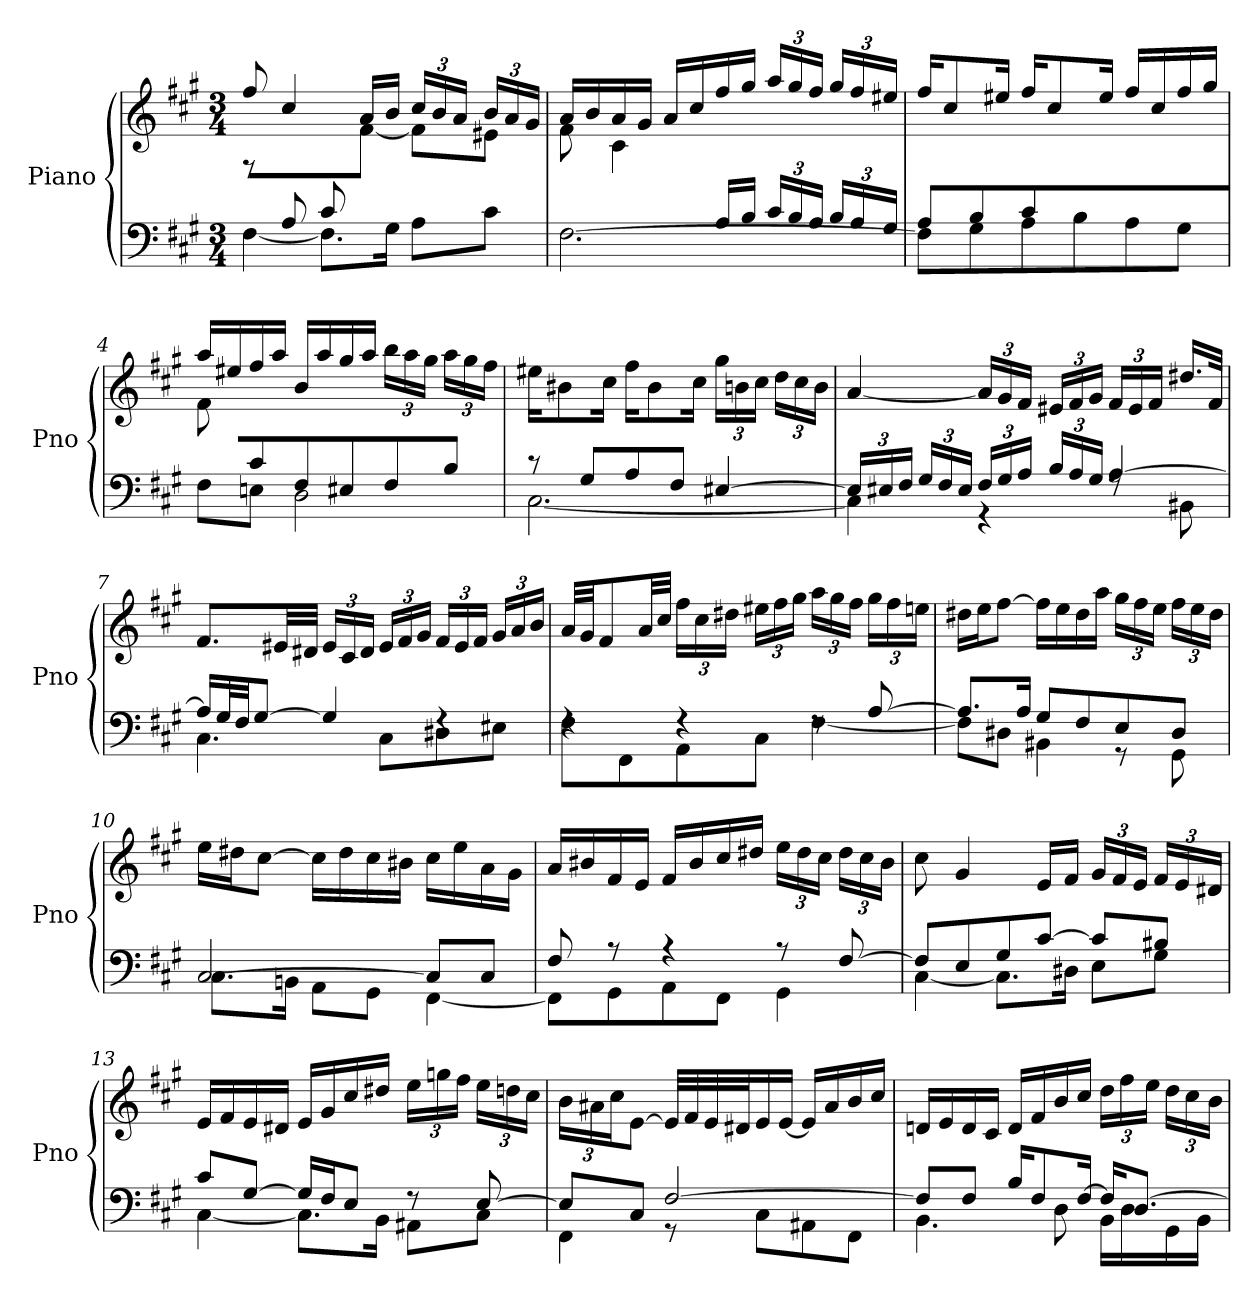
**kern	**kern
*part1	*part1
*staff2	*staff1
*I"Piano	*
*I'Pno	*
*clefF4	*clefG2
*k[f#c#g#]	*k[f#c#g#]
*M3/4	*M3/4
=1	=1
*^	*^
8ryy	[4F#\	8ff#/	8rF
8A/L	.	4cc#/	4ryy
8c#/	8.F#\L]	.	.
4.ryy	.	16a/LL	[8f#\J
.	16G#\Jk	16b/JJ	.
*	*	*Xbrackettup	*
.	8A\L	24cc#/LL	8f#\L]
.	.	24b/	.
.	.	24a/JJ	.
.	8c#\J	24b/LL	8e#X\J
.	.	24a/	.
.	.	24g#/JJ	.
=2	=2	=2	=2
[2.F#\	4.ryy	16a/LL	8f#\
.	.	16b/	.
.	.	16a/	4c#\
.	.	16g#/JJ	.
.	.	16a/LL	.
.	.	16cc#/	.
.	16A/LL	16ff#/	4.ryy
.	16B/JJ	16gg#/JJ	.
*	*Xbrackettup	*	*
.	24c#/LL	24aa/LL	.
.	24B/	24gg#/	.
.	24A/JJ	24ff#/JJ	.
.	24B/LL	24gg#/LL	.
.	24A/	24ff#/	.
.	24G#/JJ	24ee#X/JJ	.
=3	=3	=3	=3
8A/L	8F#\L]	16ff#/KL	4.ryy
.	.	8cc#/	.
8B/	8G#\	.	.
.	.	16ee#X/Jk	.
8c#/	8A\	16ff#/KL	.
.	.	8cc#/	.
4.ryy	8B\	.	8g#\
.	.	16ee#/Jk	.
.	8A\	16ff#/LL	8f#\
.	.	16cc#/	.
.	8G#\J	16ff#/	8e#X\J
.	.	16gg#/JJ	.
!!LO:LB:g=z	!!
=4	=4	=4	=4
8ryy	8F#\L	16aa/LL	8f#\L
.	.	16ee#X/	.
8c#/	8En\J	16ff#/	2ryy
.	.	16aa/JJ	.
8F#/	2D\	16b/LL	.
.	.	16aa/	.
8E#X/	.	16gg#/	.
.	.	16aa/JJ	.
8F#/	.	24bb\LL	.
.	.	24aa\	.
.	.	24gg#\JJ	.
8B/J	.	24aa\LL	8ryy
.	.	24gg#\	.
.	.	24ff#\JJ	.
*	*	*v	*v
=5	=5	=5
8r	[2.C#\	16ee#X\KL
.	.	8b#X\
8G#/L	.	.
.	.	16cc#\Jk
8A/	.	16ff#\KL
.	.	8b#\
8F#/J	.	.
.	.	16cc#\Jk
[4E#X/	.	24gg#\LL
.	.	24bn\
.	.	24cc#\JJ
.	.	24dd\LL
.	.	24cc#\
.	.	24b\JJ
!!LO:LB:g=z
=6	=6	=6
24E#/LL]	4C#\]	[4a/
24E#X/	.	.
24F#/JJ	.	.
24G#/LL	.	.
24F#/	.	.
24E#/JJ	.	.
24F#/LL	4r	24a/LL]
24G#/	.	24g#/
24A/JJ	.	24f#/JJ
24B/LL	.	24e#X/LL
24A/	.	24f#/
24G#/JJ	.	24g#/JJ
[4A/	8rF	24f#/LL
.	.	24e#/
.	.	24f#/JJ
.	8BB#X\	16.dd#X/LL
.	.	32f#/JJk
=7	=7	=7
16A/LL]	4.C#\	8.f#/L
32G#/L	.	.
32F#/JJ	.	.
[8G#/J	.	.
.	.	32e#X/LL
.	.	32d#X/JJJ
4G#/]	.	24e#/LL
.	.	24c#/
.	.	24d#/JJ
.	8C#\L	24e#/LL
.	.	24f#/
.	.	24g#/JJ
4rF	8D#X\	24f#/LL
.	.	24e#/
.	.	24f#/JJ
.	8E#X\J	24g#/LL
.	.	24a/
.	.	24b/JJ
!!LO:LB:g=z
=8	=8	=8
4rF	8F#\L	32a/LLL
.	.	32g#/JJ
.	.	8f#/
.	8FF#\	.
.	.	32a/LL
.	.	32cc#/JJJ
4rF	8AA\	24ff#\LL
.	.	24cc#\
.	.	24dd#X\JJ
.	8C#\J	24ee#X\LL
.	.	24ff#\
.	.	24gg#\JJ
8rF	[4F#\	24aa\LL
.	.	24gg#\
.	.	24ff#\JJ
[8A/	.	24gg#\LL
.	.	24ff#\
.	.	24een\JJ
=9	=9	=9
8.A/L]	8F#\L]	16dd#X\LL
.	.	16ee\J
.	8D#X\J	[8ff#\J
16A/Jk	.	.
8G#/L	4BB#X\	16ff#\LL]
.	.	16ee\
8F#/	.	16dd#\
.	.	16aa\JJ
8E/	8r	24gg#\LL
.	.	24ff#\
.	.	24ee\JJ
8D#/J	8GG#\	24ff#\LL
.	.	24ee\
.	.	24dd#\JJ
!!LO:LB:g=z
=10	=10	=10
[2C#/	8.C#\L	16ee\LL
.	.	16dd#X\J
.	.	[8cc#\J
.	16BBn\Jk	.
.	8AA\L	16cc#\LL]
.	.	16dd#\
.	8GG#\J	16cc#\
.	.	16b#X\JJ
8C#/L]	[4FF#\	16cc#\LL
.	.	16ee\
8C#/J	.	16a\
.	.	16g#\JJ
=11	=11	=11
8F#/	8FF#\L]	16a/LL
.	.	16b#X/
8r	8GG#\	16f#/
.	.	16e/JJ
4r	8AA\	16f#/LL
.	.	16b#/
.	8FF#\J	16cc#/
.	.	16dd#X/JJ
8r	4GG#\	24ee\LL
.	.	24dd#\
.	.	24cc#\JJ
[8F#/	.	24dd#\LL
.	.	24cc#\
.	.	24b#\JJ
=12	=12	=12
8F#/L]	[4C#\	8cc#\
8E/	.	4g#/
8G#/	8.C#\L]	.
[8c#/J	.	16e/LL
.	16D#X\Jk	16f#/JJ
8c#/L]	8E\L	24g#/LL
.	.	24f#/
.	.	24e/JJ
8B#X/J	8G#\J	24f#/LL
.	.	24e/
.	.	24d#X/JJ
!!LO:PB:g=z
=13	=13	=13
8c#/L	[4C#\	16e/LL
.	.	16f#/
[8G#/J	.	16e/
.	.	16d#X/JJ
16G#/LL]	8.C#\L]	16e/LL
16F#/J	.	16g#/
8E/J	.	16cc#/
.	16BB\Jk	16dd#X/JJ
8r	8AA#X\L	24ee\LL
.	.	24ggn\
.	.	24ff#\JJ
[8E/	8C#\J	24ee\LL
.	.	24ddn\
.	.	24cc#\JJ
=14	=14	=14
8E/L]	4FF#\	24b\LL
.	.	24a#X\
.	.	24cc#\J
8C#/J	.	[8e\J
[2F#/	8r	32e/LLL]
.	.	32f#/
.	.	32e/
.	.	32d#X/J
.	8C#\L	16e/
.	.	[16e/JJ
.	8AA#X\	16e/LL]
.	.	16a#/
.	8FF#\J	16b/
.	.	16cc#/JJ
!!LO:LB:g=z
=15	=15	=15
8F#/L]	4.BB\	16dn/LL
.	.	16e/
8F#/J	.	16d/
.	.	16c#/JJ
16B/KL	.	16d/LL
8F#/	.	16f#/
.	8D\	16b/
[16F#/Jk	.	16cc#/JJ
16F#/KL]	16BB\LL	24dd\LL
.	.	24ff#\
[8.D/J	16D\	.
.	.	24ee\JJ
.	16GG#\	24dd\LL
.	.	24cc#\
.	16BB\JJ	.
.	.	24b\JJ
*v	*v	*
=	=
*-	*-
